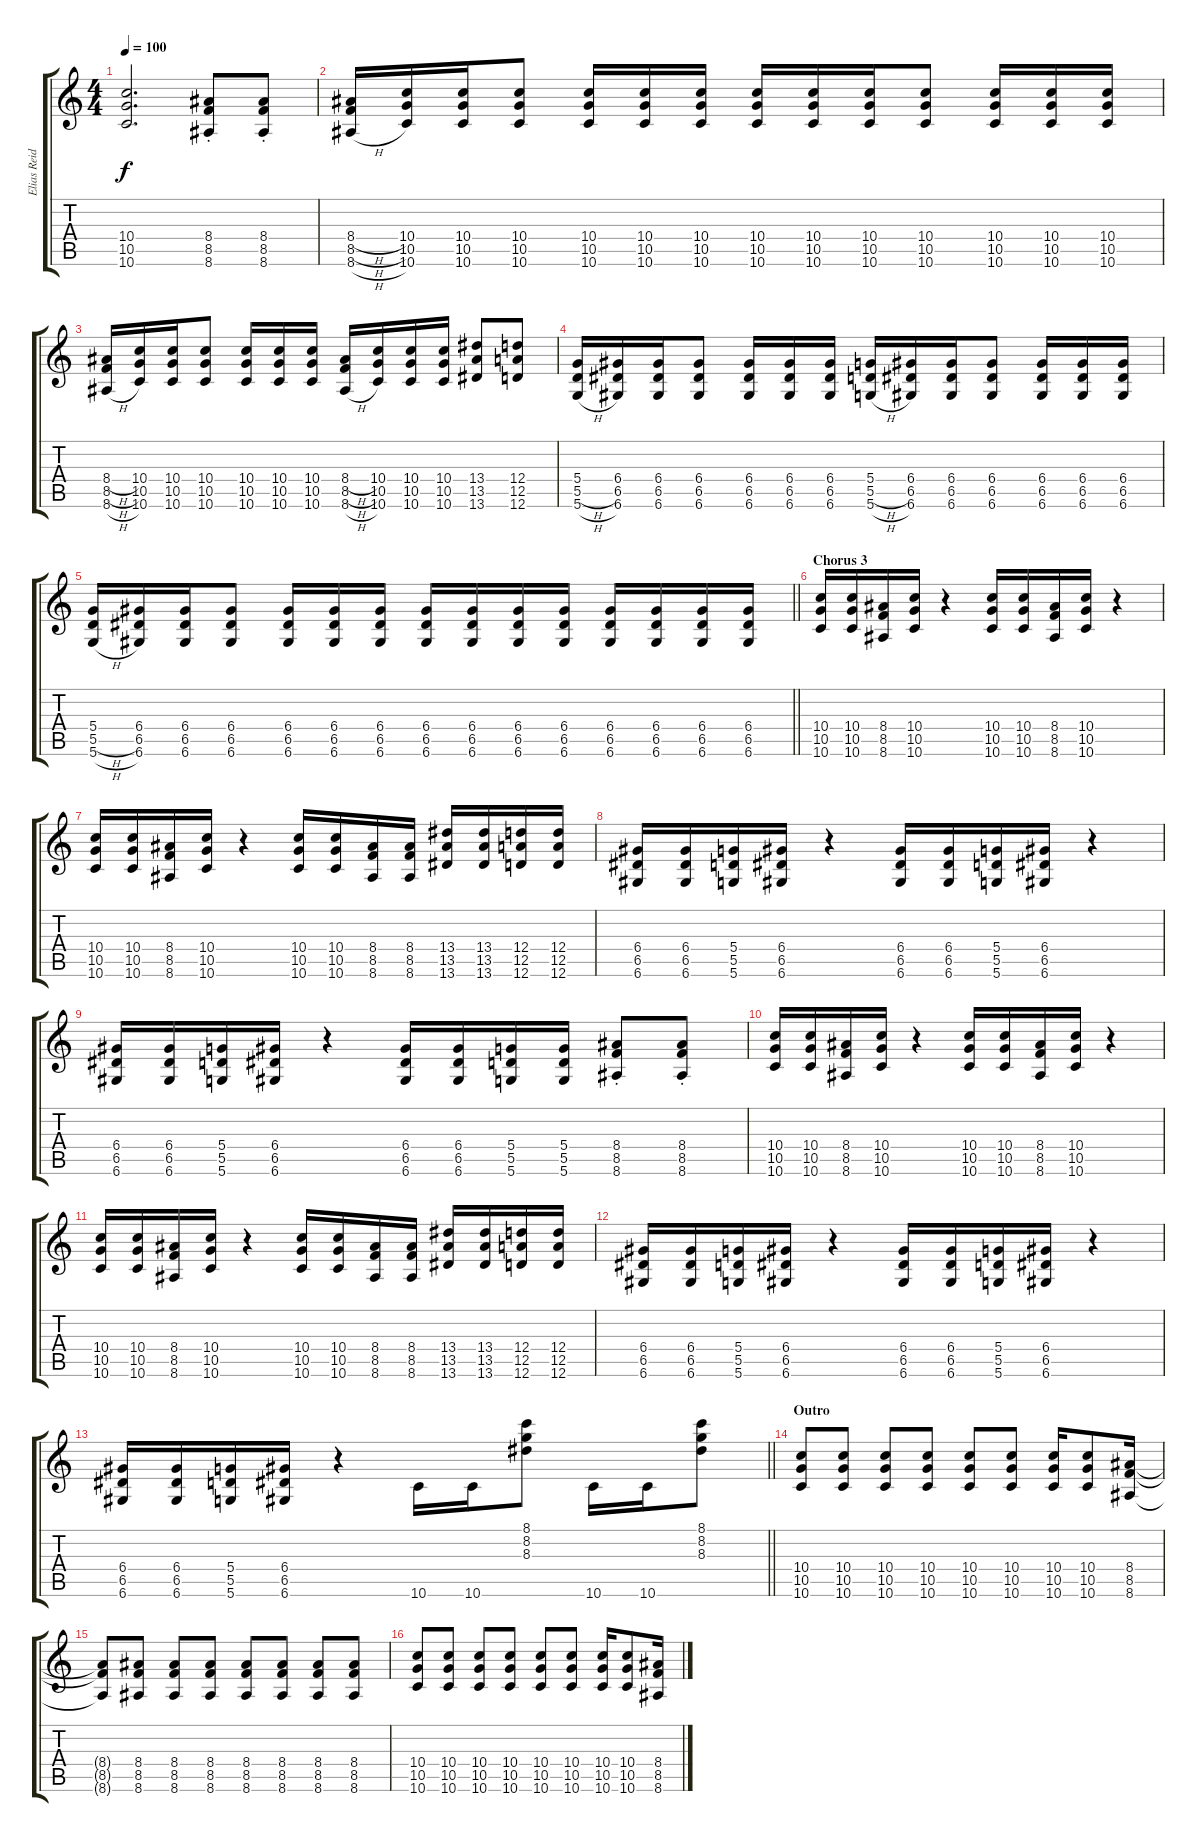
\track ("Elias Reidy" "Elias Reid") {instrument electricguitarclean}
\staff {score tabs}
\tuning (E4 B3 G3 D3 A2 D2) {hide}
\ts (4 4)
\tempo 100
\clef g2
\ks c
(10.4{t} 10.5{t} 10.6{t}).2{d dy f} (8.4{st} 8.5{st} 8.6{st}).8 (8.4{st} 8.5{st} 8.6{st}).8 |
(8.4{h} 8.5{h} 8.6{h}).16 (10.4 10.5 10.6).16 (10.4 10.5 10.6).16 (10.4 10.5 10.6).8 (10.4 10.5 10.6).16 (10.4 10.5 10.6).16 (10.4 10.5 10.6).16 (10.4 10.5 10.6).16 (10.4 10.5 10.6).16 (10.4 10.5 10.6).16 (10.4 10.5 10.6).8 (10.4 10.5 10.6).16 (10.4 10.5 10.6).16 (10.4 10.5 10.6).16 |
(8.4{h} 8.5{h} 8.6{h}).16 (10.4 10.5 10.6).16 (10.4 10.5 10.6).16 (10.4 10.5 10.6).8 (10.4 10.5 10.6).16 (10.4 10.5 10.6).16 (10.4 10.5 10.6).16 (8.4{h} 8.5{h} 8.6{h}).16 (10.4 10.5 10.6).16 (10.4 10.5 10.6).16 (10.4 10.5 10.6).16 (13.4 13.5 13.6).8 (12.4 12.5 12.6).8 |
(5.4 5.5{h} 5.6{h}).16 (6.4 6.5 6.6).16 (6.4 6.5 6.6).16 (6.4 6.5 6.6).8 (6.4 6.5 6.6).16 (6.4 6.5 6.6).16 (6.4 6.5 6.6).16 (5.4 5.5{h} 5.6{h}).16 (6.4 6.5 6.6).16 (6.4 6.5 6.6).16 (6.4 6.5 6.6).8 (6.4 6.5 6.6).16 (6.4 6.5 6.6).16 (6.4 6.5 6.6).16 |
\barLineRight lightlight
(5.4 5.5{h} 5.6{h}).16 (6.4 6.5 6.6).16 (6.4 6.5 6.6).16 (6.4 6.5 6.6).8 (6.4 6.5 6.6).16 (6.4 6.5 6.6).16 (6.4 6.5 6.6).16 (6.4 6.5 6.6).16 (6.4 6.5 6.6).16 (6.4 6.5 6.6).16 (6.4 6.5 6.6).16 (6.4 6.5 6.6).16 (6.4 6.5 6.6).16 (6.4 6.5 6.6).16 (6.4 6.5 6.6).16 |
\section ("" "Chorus 3")
(10.4 10.5 10.6).16 (10.4 10.5 10.6).16 (8.4 8.5 8.6).16 (10.4 10.5 10.6).16 r.4 (10.4 10.5 10.6).16 (10.4 10.5 10.6).16 (8.4 8.5 8.6).16 (10.4 10.5 10.6).16 r.4 |
(10.4 10.5 10.6).16 (10.4 10.5 10.6).16 (8.4 8.5 8.6).16 (10.4 10.5 10.6).16 r.4 (10.4 10.5 10.6).16 (10.4 10.5 10.6).16 (8.4 8.5 8.6).16 (8.4 8.5 8.6).16 (13.4 13.5 13.6).16 (13.4 13.5 13.6).16 (12.4 12.5 12.6).16 (12.4 12.5 12.6).16 |
(6.4 6.5 6.6).16 (6.4 6.5 6.6).16 (5.4 5.5 5.6).16 (6.4 6.5 6.6).16 r.4 (6.4 6.5 6.6).16 (6.4 6.5 6.6).16 (5.4 5.5 5.6).16 (6.4 6.5 6.6).16 r.4 |
(6.4 6.5 6.6).16 (6.4 6.5 6.6).16 (5.4 5.5 5.6).16 (6.4 6.5 6.6).16 r.4 (6.4 6.5 6.6).16 (6.4 6.5 6.6).16 (5.4 5.5 5.6).16 (5.4 5.5 5.6).16 (8.4{st} 8.5{st} 8.6{st}).8 (8.4{st} 8.5{st} 8.6{st}).8 |
(10.4 10.5 10.6).16 (10.4 10.5 10.6).16 (8.4 8.5 8.6).16 (10.4 10.5 10.6).16 r.4 (10.4 10.5 10.6).16 (10.4 10.5 10.6).16 (8.4 8.5 8.6).16 (10.4 10.5 10.6).16 r.4 |
(10.4 10.5 10.6).16 (10.4 10.5 10.6).16 (8.4 8.5 8.6).16 (10.4 10.5 10.6).16 r.4 (10.4 10.5 10.6).16 (10.4 10.5 10.6).16 (8.4 8.5 8.6).16 (8.4 8.5 8.6).16 (13.4 13.5 13.6).16 (13.4 13.5 13.6).16 (12.4 12.5 12.6).16 (12.4 12.5 12.6).16 |
(6.4 6.5 6.6).16 (6.4 6.5 6.6).16 (5.4 5.5 5.6).16 (6.4 6.5 6.6).16 r.4 (6.4 6.5 6.6).16 (6.4 6.5 6.6).16 (5.4 5.5 5.6).16 (6.4 6.5 6.6).16 r.4 |
\barLineRight lightlight
(6.4 6.5 6.6).16 (6.4 6.5 6.6).16 (5.4 5.5 5.6).16 (6.4 6.5 6.6).16 r.4 10.6.16 10.6.16 (8.1 8.2 8.3).8 10.6.16 10.6.16 (8.1 8.2 8.3).8 |
\section ("" "Outro")
(10.4 10.5 10.6).8 (10.4 10.5 10.6).8 (10.4 10.5 10.6).8 (10.4 10.5 10.6).8 (10.4 10.5 10.6).8 (10.4 10.5 10.6).8 (10.4 10.5 10.6).16 (10.4 10.5 10.6).8 (8.4 8.5 8.6).16 |
(8.4{t} 8.5{t} 8.6{t}).8 (8.4 8.5 8.6).8 (8.4 8.5 8.6).8 (8.4 8.5 8.6).8 (8.4 8.5 8.6).8 (8.4 8.5 8.6).8 (8.4 8.5 8.6).8 (8.4 8.5 8.6).8 |
(10.4 10.5 10.6).8 (10.4 10.5 10.6).8 (10.4 10.5 10.6).8 (10.4 10.5 10.6).8 (10.4 10.5 10.6).8 (10.4 10.5 10.6).8 (10.4 10.5 10.6).16 (10.4 10.5 10.6).8 (8.4 8.5 8.6).16
